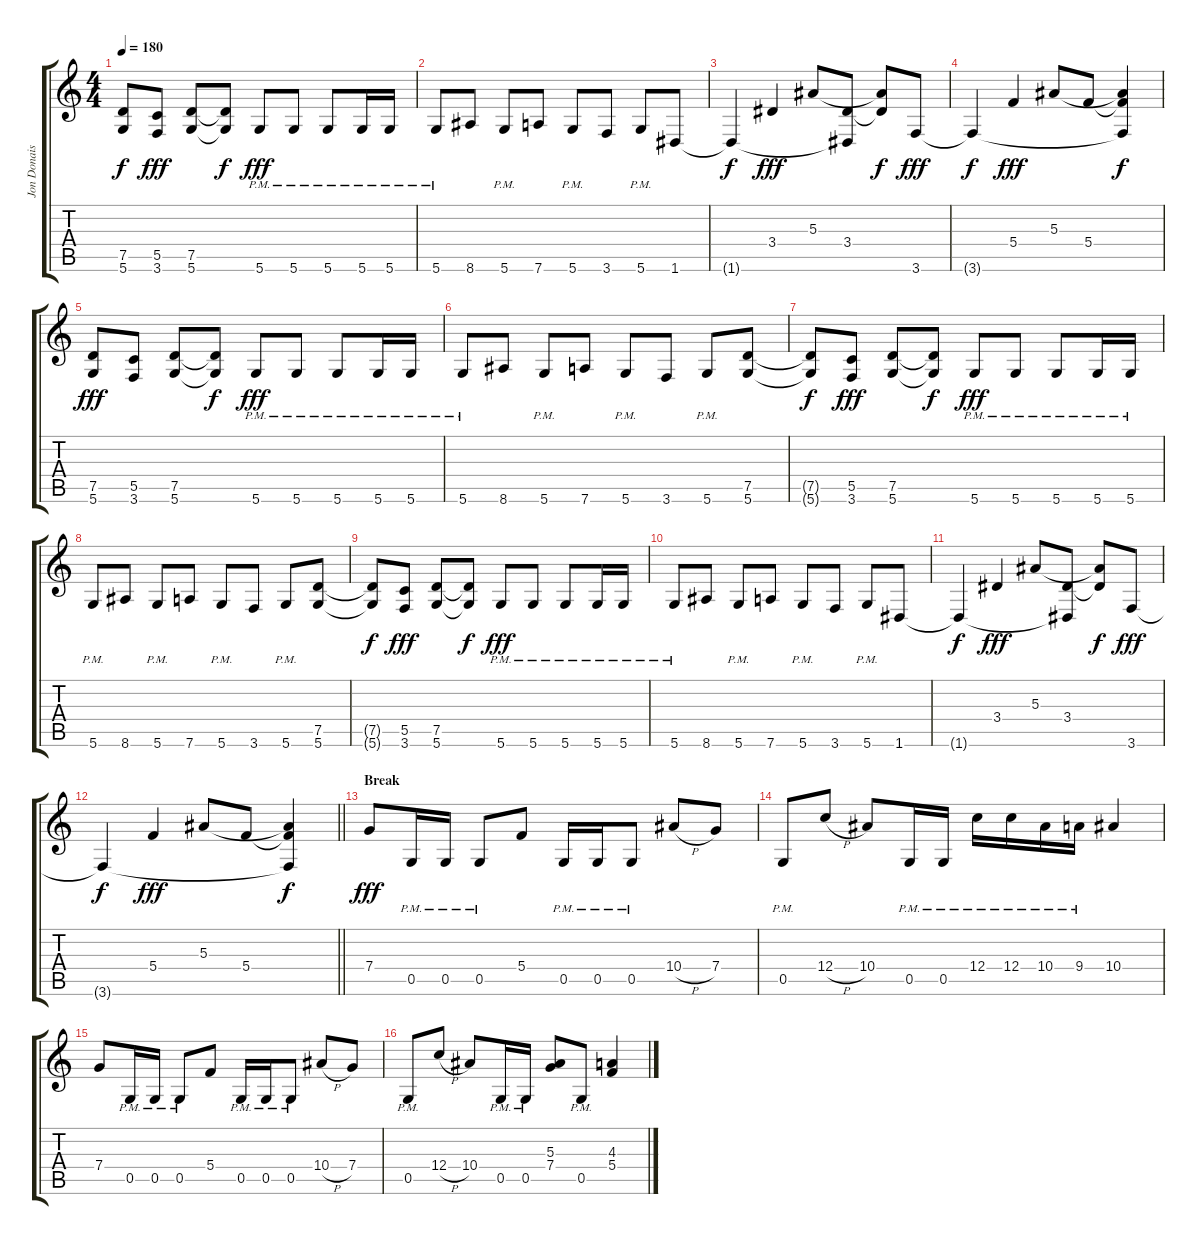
\track ("Jon Donais" "Jon Donais") {instrument distortionguitar}
\staff {score tabs}
\tuning (D4 A3 F3 C3 G2 D2) {hide}
\ts (4 4)
\tempo 180
\clef g2
\ks c
(7.5{t} 5.6{t}).8{dy f} (5.5 3.6).8{dy fff} (7.5 5.6).8 (7.5{t} 5.6{t}).8{dy f} 5.6{pm}.8{dy fff} 5.6{pm}.8 5.6{pm}.8 5.6{pm}.16 5.6{pm}.16 |
5.6{pm}.8 8.6.8 5.6{pm}.8 7.6.8 5.6{pm}.8 3.6.8 5.6{pm}.8 1.6.8 |
1.6{t}.4{dy f} 3.4.4{dy fff} 5.3.8 (3.4 1.6{t}).8 (5.3{t} 3.4{t}).8{dy f} 3.6.8{dy fff} |
3.6{t}.4{dy f} 5.4.4{dy fff} 5.3.8 5.4.8 (5.3{t} 5.4{t} 3.6{t}).4{dy f} |
(7.5 5.6).8{dy fff} (5.5 3.6).8 (7.5 5.6).8 (7.5{t} 5.6{t}).8{dy f} 5.6{pm}.8{dy fff} 5.6{pm}.8 5.6{pm}.8 5.6{pm}.16 5.6{pm}.16 |
5.6{pm}.8 8.6.8 5.6{pm}.8 7.6.8 5.6{pm}.8 3.6.8 5.6{pm}.8 (7.5 5.6).8 |
(7.5{t} 5.6{t}).8{dy f} (5.5 3.6).8{dy fff} (7.5 5.6).8 (7.5{t} 5.6{t}).8{dy f} 5.6{pm}.8{dy fff} 5.6{pm}.8 5.6{pm}.8 5.6{pm}.16 5.6{pm}.16 |
5.6{pm}.8 8.6.8 5.6{pm}.8 7.6.8 5.6{pm}.8 3.6.8 5.6{pm}.8 (7.5 5.6).8 |
(7.5{t} 5.6{t}).8{dy f} (5.5 3.6).8{dy fff} (7.5 5.6).8 (7.5{t} 5.6{t}).8{dy f} 5.6{pm}.8{dy fff} 5.6{pm}.8 5.6{pm}.8 5.6{pm}.16 5.6{pm}.16 |
5.6{pm}.8 8.6.8 5.6{pm}.8 7.6.8 5.6{pm}.8 3.6.8 5.6{pm}.8 1.6.8 |
1.6{t}.4{dy f} 3.4.4{dy fff} 5.3.8 (3.4 1.6{t}).8 (5.3{t} 3.4{t}).8{dy f} 3.6.8{dy fff} |
\barLineRight lightlight
3.6{t}.4{dy f} 5.4.4{dy fff} 5.3.8 5.4.8 (5.3{t} 5.4{t} 3.6{t}).4{dy f} |
\section ("" "Break")
7.4.8{dy fff} 0.5{pm}.16 0.5{pm}.16 0.5{pm}.8 5.4.8 0.5{pm}.16 0.5{pm}.16 0.5{pm}.8 10.4{h}.8 7.4.8 |
0.5{pm}.8 12.4{h}.8 10.4.8 0.5{pm}.16 0.5{pm}.16 12.4{pm}.16 12.4{pm}.16 10.4{pm}.16 9.4{pm}.16 10.4.4 |
7.4.8 0.5{pm}.16 0.5{pm}.16 0.5{pm}.8 5.4.8 0.5{pm}.16 0.5{pm}.16 0.5{pm}.8 10.4{h}.8 7.4.8 |
0.5{pm}.8 12.4{h}.8 10.4.8 0.5{pm}.16 0.5{pm}.16 (5.3 7.4).8 0.5{pm}.8 (4.3 5.4).4
